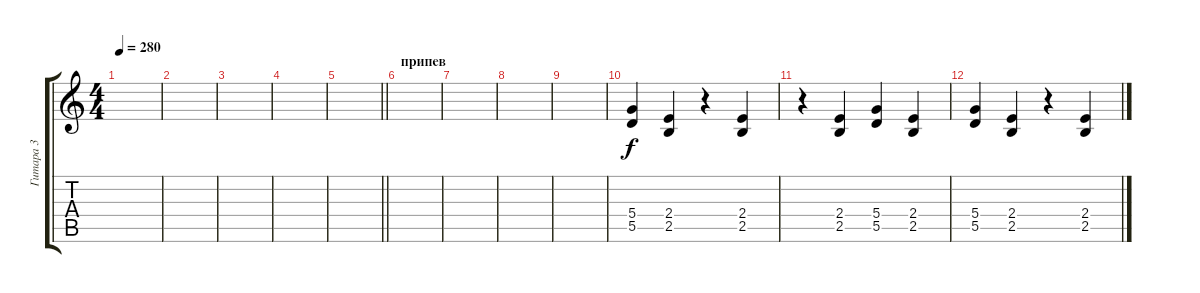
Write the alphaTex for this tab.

\track ("Гитара 3" "Гитара 3") {instrument guitarharmonics}
\staff {score tabs}
\tuning (E4 B3 G3 D3 A2 E2) {hide}
\ts (4 4)
\tempo 280
\clef g2
\ks c
|
|
|
|
\barLineRight lightlight
|
\section ("" "припев")
|
|
|
|
(5.4 5.5).4 (2.4 2.5).4 r.4 (2.4 2.5).4 |
r.4 (2.4 2.5).4 (5.4 5.5).4 (2.4 2.5).4 |
(5.4 5.5).4 (2.4 2.5).4 r.4 (2.4 2.5).4
